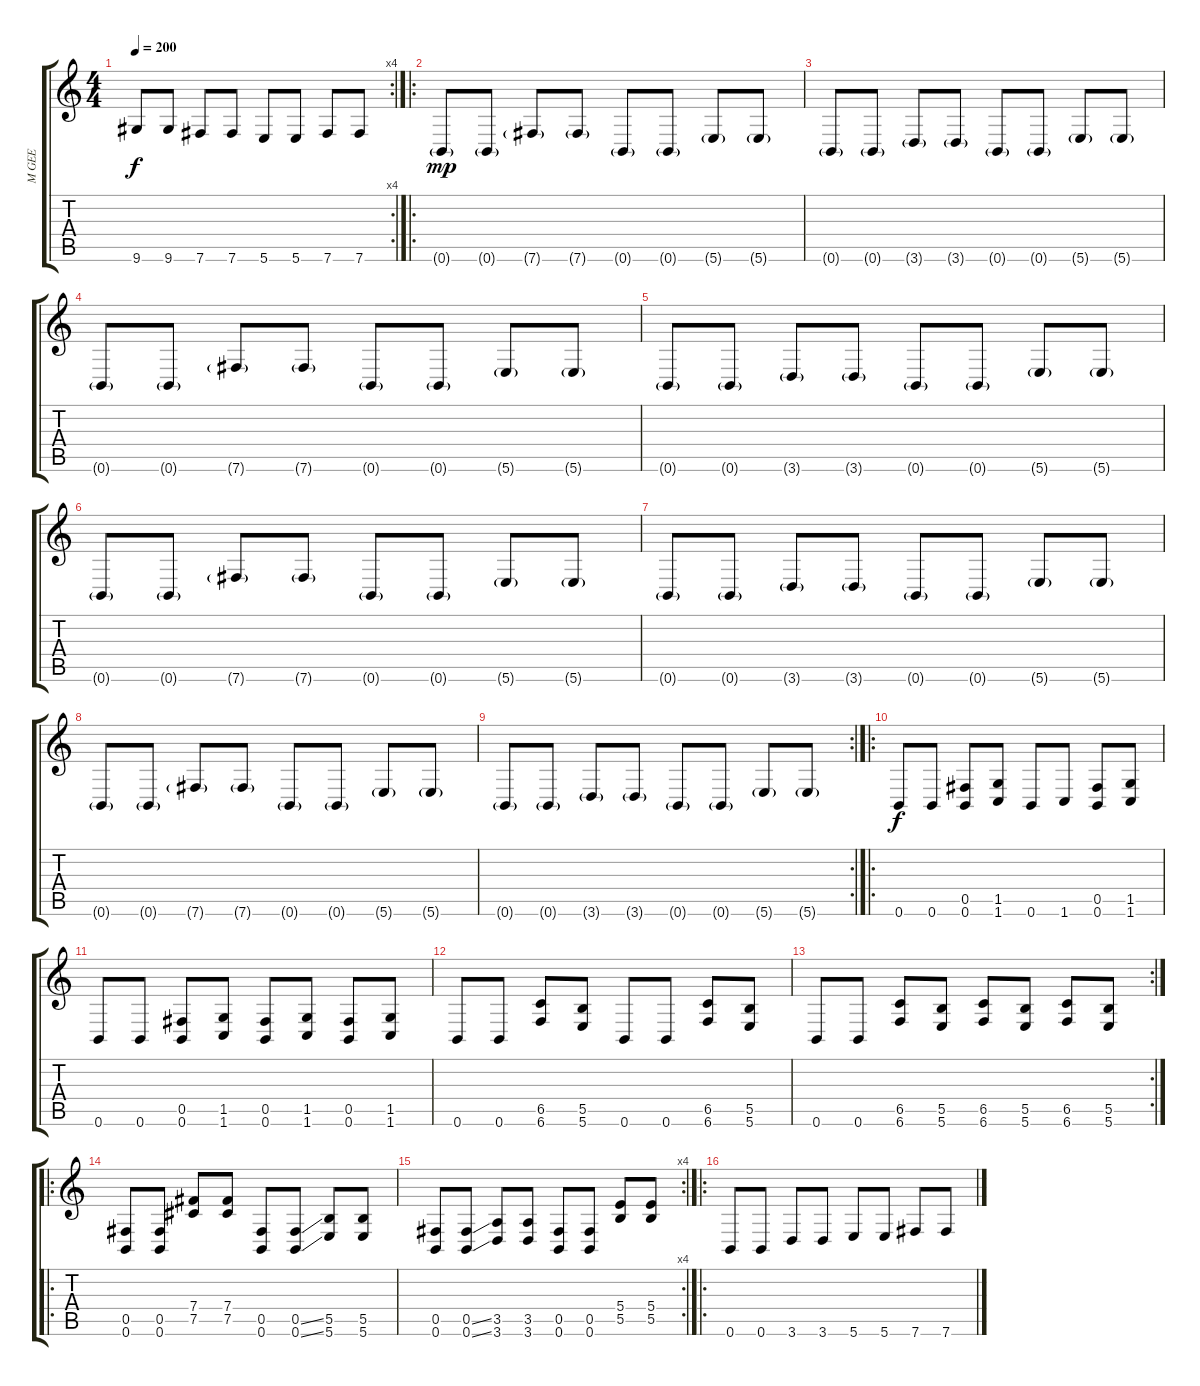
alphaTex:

\track ("M GEE" "M GEE") {instrument distortionguitar}
\staff {score tabs}
\tuning (Db4 Ab3 E3 B2 Gb2 B1) {hide}
\rc 4
\ts (4 4)
\tempo 200
\clef g2
\ks c
9.6.8{dy f} 9.6.8 7.6.8 7.6.8 5.6.8 5.6.8 7.6.8 7.6.8 |
\ro
0.6{g}.8{dy mp} 0.6{g}.8 7.6{g}.8 7.6{g}.8 0.6{g}.8 0.6{g}.8 5.6{g}.8 5.6{g}.8 |
0.6{g}.8 0.6{g}.8 3.6{g}.8 3.6{g}.8 0.6{g}.8 0.6{g}.8 5.6{g}.8 5.6{g}.8 |
0.6{g}.8 0.6{g}.8 7.6{g}.8 7.6{g}.8 0.6{g}.8 0.6{g}.8 5.6{g}.8 5.6{g}.8 |
0.6{g}.8 0.6{g}.8 3.6{g}.8 3.6{g}.8 0.6{g}.8 0.6{g}.8 5.6{g}.8 5.6{g}.8 |
0.6{g}.8 0.6{g}.8 7.6{g}.8 7.6{g}.8 0.6{g}.8 0.6{g}.8 5.6{g}.8 5.6{g}.8 |
0.6{g}.8 0.6{g}.8 3.6{g}.8 3.6{g}.8 0.6{g}.8 0.6{g}.8 5.6{g}.8 5.6{g}.8 |
0.6{g}.8 0.6{g}.8 7.6{g}.8 7.6{g}.8 0.6{g}.8 0.6{g}.8 5.6{g}.8 5.6{g}.8 |
\rc 2
0.6{g}.8 0.6{g}.8 3.6{g}.8 3.6{g}.8 0.6{g}.8 0.6{g}.8 5.6{g}.8 5.6{g}.8 |
\ro
0.6.8{dy f} 0.6.8 (0.5 0.6).8 (1.5 1.6).8 0.6.8 1.6.8 (0.5 0.6).8 (1.5 1.6).8 |
0.6.8 0.6.8 (0.5 0.6).8 (1.5 1.6).8 (0.5 0.6).8 (1.5 1.6).8 (0.5 0.6).8 (1.5 1.6).8 |
0.6.8 0.6.8 (6.5 6.6).8 (5.5 5.6).8 0.6.8 0.6.8 (6.5 6.6).8 (5.5 5.6).8 |
\rc 2
0.6.8 0.6.8 (6.5 6.6).8 (5.5 5.6).8 (6.5 6.6).8 (5.5 5.6).8 (6.5 6.6).8 (5.5 5.6).8 |
\ro
(0.5 0.6).8 (0.5 0.6).8 (7.4 7.5).8 (7.4 7.5).8 (0.5 0.6).8 (0.5{ss} 0.6{ss}).8 (5.5 5.6).8 (5.5 5.6).8 |
\rc 4
(0.5 0.6).8 (0.5{ss} 0.6{ss}).8 (3.5 3.6).8 (3.5 3.6).8 (0.5 0.6).8 (0.5 0.6).8 (5.4 5.5).8 (5.4 5.5).8 |
\ro
0.6.8 0.6.8 3.6.8 3.6.8 5.6.8 5.6.8 7.6.8 7.6.8
